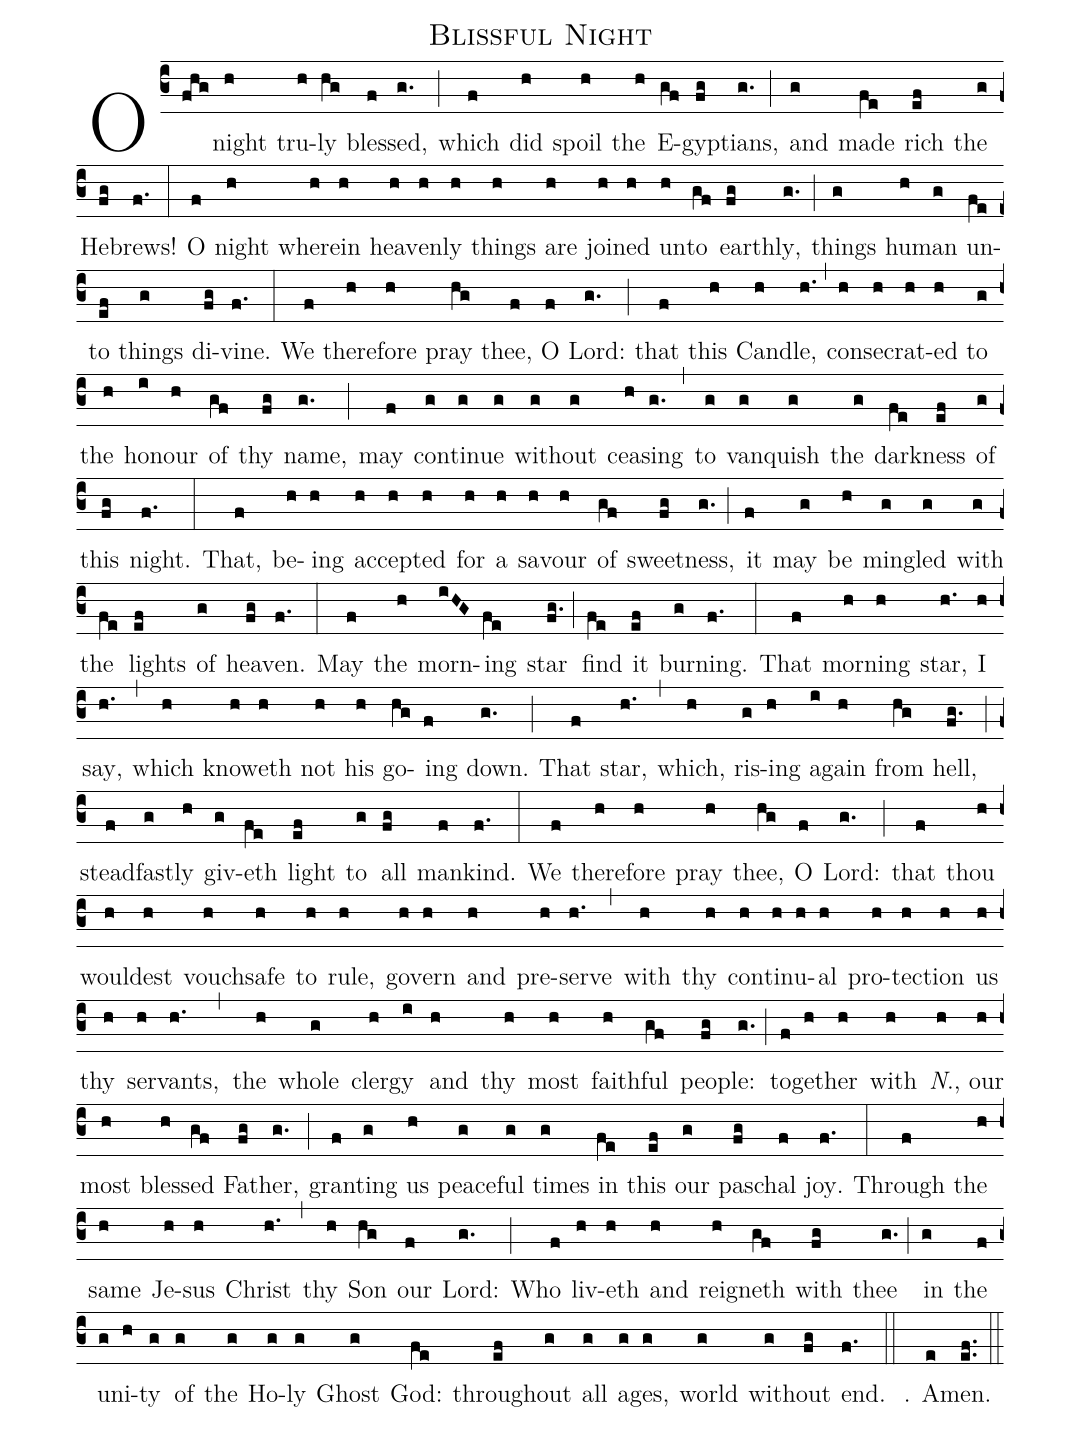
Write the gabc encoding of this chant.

name: Blissful Night;
%%
(c3)O(fhg) night(h) tru(h)ly(hg) bless(f)ed,(g.) (;) which(f) did(h) spoil(h) the(h) E(gf)gyp(fg)tians,(g.) (;) and(g) made(fe) rich(ef) the(g) He(fg)brews!(f.) (:) O(f) night(h) where(h)in(h) heav(h)en(h)ly(h) things(h) are(h) join(h)ed(h) un(h)to(gf) earth(fg)ly,(g.) (;) things(g) hu(h)man(g) un(fe)to(ef) things(g) di(fg)vine.(f.) (:) We(f) there(h)fore(h) pray(hg) thee,(f) O(f) Lord:(g.) (;) that(f) this(h) Can(h)dle,(h.) (,) con(h)se(h)crat(h)ed(h) to(g) the(h) hon(i)our(h) of(gf) thy(fg) name,(g.) (;) may(f) con(g)tin(g)ue(g) with(g)out(g) ceas(h)ing(g.) (,) to(g) van(g)quish(g) the(g) dark(fe)ness(ef) of(g) this(fg) night.(f.) (:) That,(f) be(h)ing(h) ac(h)cept(h)ed(h) for(h) a(h) sa(h)vour(h) of(gf) sweet(fg)ness,(g.) (;) it(f) may(g) be(h) min(g)gled(g) with(g) the(fe) lights(ef) of(g) heav(fg)en.(f.) (:) May(f) the(h) morn(iHG)ing(fe) star(fg.) (;) find(fe) it(ef) burn(g)ing.(f.) (:) That(f) morn(h)ing(h) star,(h.) I(h) say,(h.) (,) which(h) know(h)eth(h) not(h) his(h) go(hg)ing(f) down.(g.) (;) That(f) star,(h.) (,) which,(h) ris(g)ing(h) a(i)gain(h) from(hg) hell,(fg.) (;) stead(f)fast(g)ly(h) giv(g)eth(fe) light(ef) to(g) all(fg) man(f)kind.(f.) (:) We(f) there(h)fore(h) pray(h) thee,(hg) O(f) Lord:(g.) (;) that(f) thou(h) would(h)est(h) vouch(h)safe(h) to(h) rule,(h) gov(h)ern(h) and(h) pre(h)serve(h.) (,) with(h) thy(h) con(h)tin(h)u(h)al(h) pro(h)tec(h)tion(h) us(h) thy(h) ser(h)vants,(h.) (,) the(h) whole(g) cler(h)gy(i) and(h) thy(h) most(h) faith(h)ful(gf) peo(fg)ple:(g.) (;) to(f)geth(h)er(h) with(h) <i>N</i>.(h), our(h) most(h) bless(h)ed(gf) Fa(fg)ther,(g.) (;) grant(f)ing(g) us(h) peace(g)ful(g) times(g) in(fe) this(ef) our(g) pas(fg)chal(f) joy.(f.) (:) Through(f) the(h) same(h) Je(h)sus(h) Christ(h.) (,) thy(h) Son(hg) our(f) Lord:(g.) (;) Who(f) liv(h)eth(h) and(h) reign(h)eth(gf) with(fg) thee(g.) (;) in(g) the(f) u(g)ni(h)ty(g) of(g) the(g) Ho(g)ly(g) Ghost(g) God:(fe) through(ef)out(g) all(g) ag(g)es,(g) world(g) with(g)out(fg) end.(f.) (::) ℟. A(e)men.(e.f.) (::)
